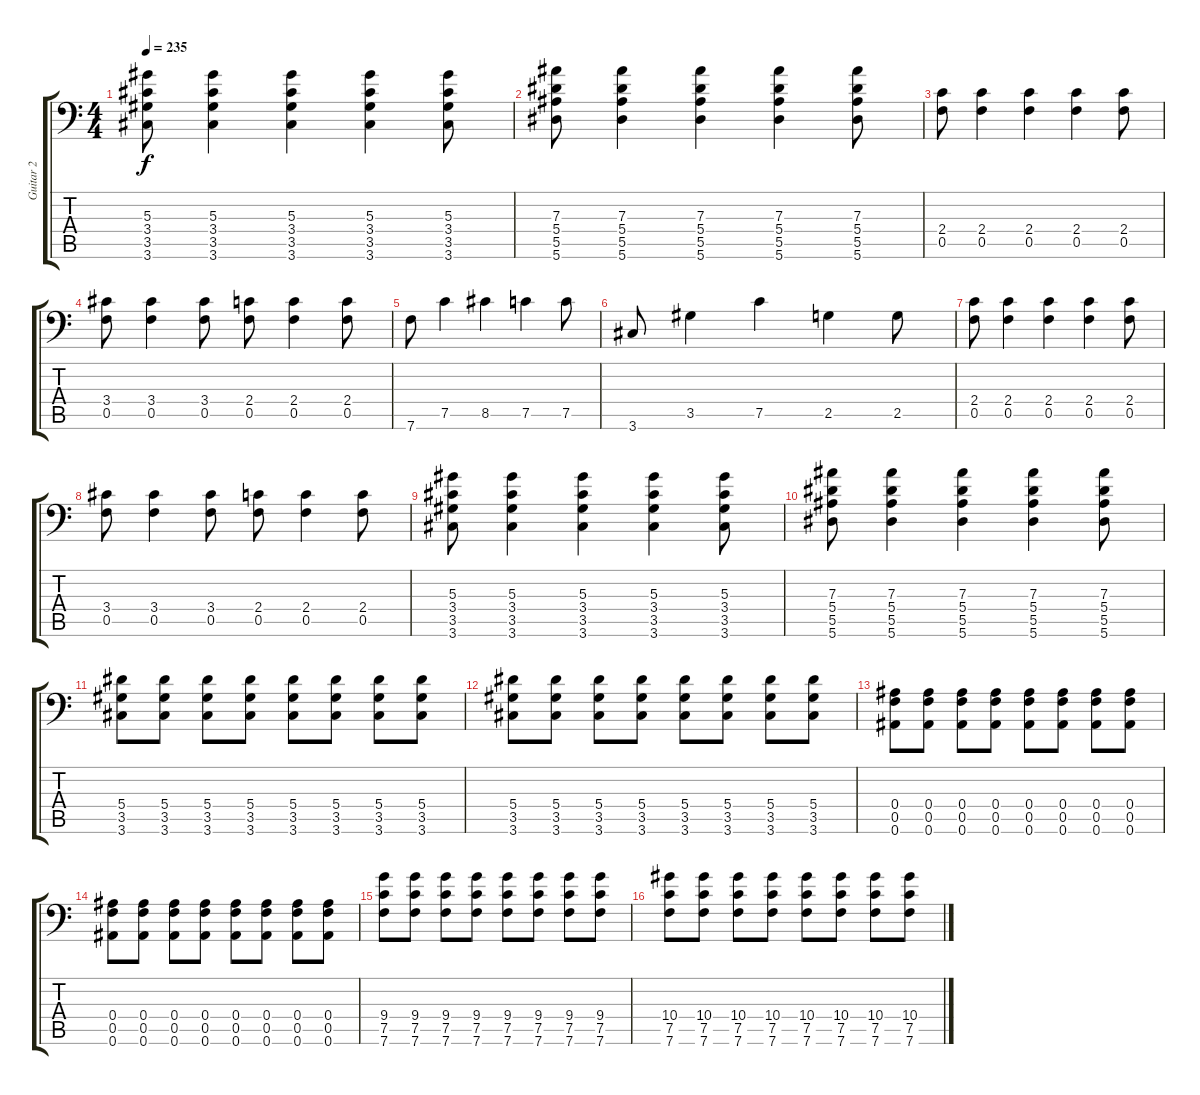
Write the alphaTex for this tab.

\track ("Guitar 2" "Guitar 2") {instrument distortionguitar}
\staff {score tabs}
\tuning (C4 G3 Eb3 Bb2 F2 Bb1) {hide}
\ts (4 4)
\tempo 235
\clef f4
\ks c
(5.3 3.4 3.5 3.6).8{dy f} (5.3 3.4 3.5 3.6).4 (5.3 3.4 3.5 3.6).4 (5.3 3.4 3.5 3.6).4 (5.3 3.4 3.5 3.6).8 |
(7.3 5.4 5.5 5.6).8 (7.3 5.4 5.5 5.6).4 (7.3 5.4 5.5 5.6).4 (7.3 5.4 5.5 5.6).4 (7.3 5.4 5.5 5.6).8 |
(2.4 0.5).8 (2.4 0.5).4 (2.4 0.5).4 (2.4 0.5).4 (2.4 0.5).8 |
(3.4 0.5).8 (3.4 0.5).4 (3.4 0.5).8 (2.4 0.5).8 (2.4 0.5).4 (2.4 0.5).8 |
7.6.8 7.5.4 8.5.4 7.5.4 7.5.8 |
3.6.8 3.5.4 7.5.4 2.5.4 2.5.8 |
(2.4 0.5).8 (2.4 0.5).4 (2.4 0.5).4 (2.4 0.5).4 (2.4 0.5).8 |
(3.4 0.5).8 (3.4 0.5).4 (3.4 0.5).8 (2.4 0.5).8 (2.4 0.5).4 (2.4 0.5).8 |
(5.3 3.4 3.5 3.6).8 (5.3 3.4 3.5 3.6).4 (5.3 3.4 3.5 3.6).4 (5.3 3.4 3.5 3.6).4 (5.3 3.4 3.5 3.6).8 |
(7.3 5.4 5.5 5.6).8 (7.3 5.4 5.5 5.6).4 (7.3 5.4 5.5 5.6).4 (7.3 5.4 5.5 5.6).4 (7.3 5.4 5.5 5.6).8 |
(5.4 3.5 3.6).8 (5.4 3.5 3.6).8 (5.4 3.5 3.6).8 (5.4 3.5 3.6).8 (5.4 3.5 3.6).8 (5.4 3.5 3.6).8 (5.4 3.5 3.6).8 (5.4 3.5 3.6).8 |
(5.4 3.5 3.6).8 (5.4 3.5 3.6).8 (5.4 3.5 3.6).8 (5.4 3.5 3.6).8 (5.4 3.5 3.6).8 (5.4 3.5 3.6).8 (5.4 3.5 3.6).8 (5.4 3.5 3.6).8 |
(0.4 0.5 0.6).8 (0.4 0.5 0.6).8 (0.4 0.5 0.6).8 (0.4 0.5 0.6).8 (0.4 0.5 0.6).8 (0.4 0.5 0.6).8 (0.4 0.5 0.6).8 (0.4 0.5 0.6).8 |
(0.4 0.5 0.6).8 (0.4 0.5 0.6).8 (0.4 0.5 0.6).8 (0.4 0.5 0.6).8 (0.4 0.5 0.6).8 (0.4 0.5 0.6).8 (0.4 0.5 0.6).8 (0.4 0.5 0.6).8 |
(9.4 7.5 7.6).8 (9.4 7.5 7.6).8 (9.4 7.5 7.6).8 (9.4 7.5 7.6).8 (9.4 7.5 7.6).8 (9.4 7.5 7.6).8 (9.4 7.5 7.6).8 (9.4 7.5 7.6).8 |
(10.4 7.5 7.6).8 (10.4 7.5 7.6).8 (10.4 7.5 7.6).8 (10.4 7.5 7.6).8 (10.4 7.5 7.6).8 (10.4 7.5 7.6).8 (10.4 7.5 7.6).8 (10.4 7.5 7.6).8
